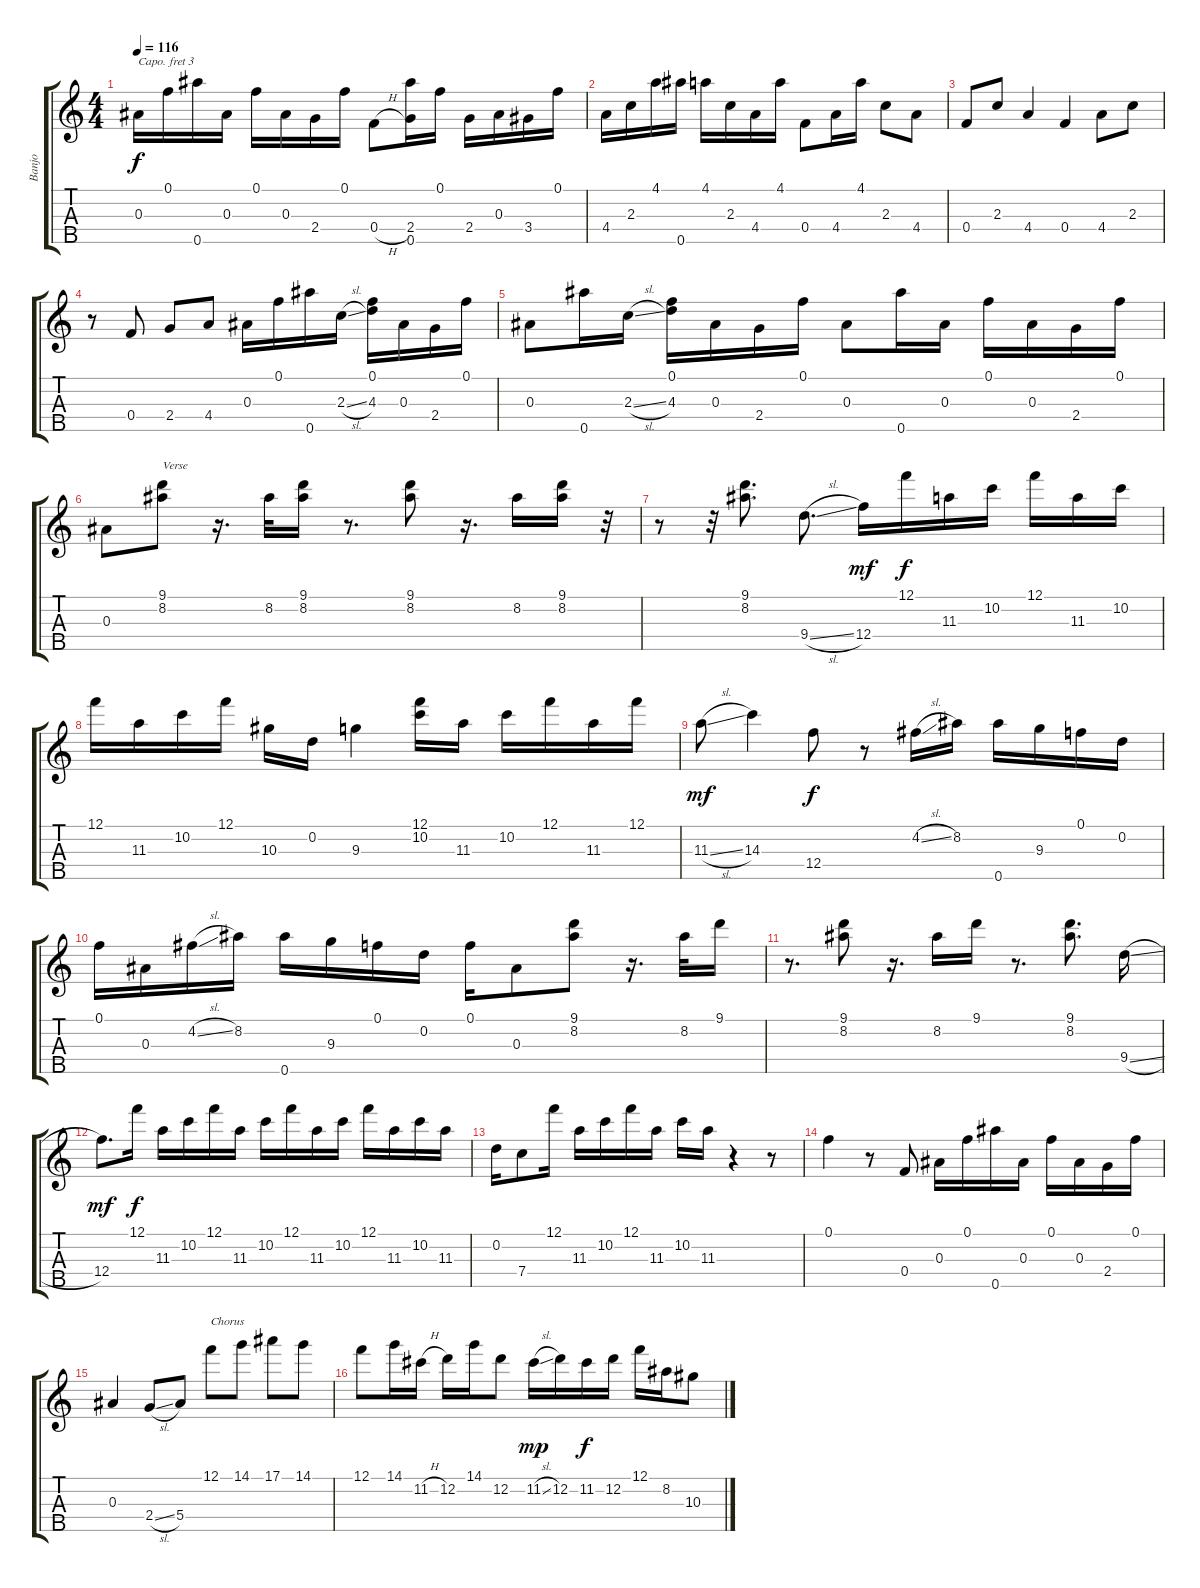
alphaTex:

\track ("Banjo" "Banjo") {instrument banjo}
\staff {score tabs}
\capo 3
\tuning (D4 B3 G3 D3 G4) {hide}
\displaytranspose 12
\ts (4 4)
\tempo 116
\clef g2
\ks c
0.3.16{dy f} 0.1.16 0.5.16 0.3.16 0.1.16 0.3.16 2.4.16 0.1.16 0.4{h}.8 (2.4 0.5).16 0.1.16 2.4.16 0.3.16 3.4.16 0.1.16 |
4.4.16 2.3.16 4.1.16 0.5.16 4.1.16 2.3.16 4.4.16 4.1.16 0.4.8 4.4.16 4.1.16 2.3.8 4.4.8 |
0.4.8 2.3.8 4.4.4 0.4.4 4.4.8 2.3.8 |
r.8 0.4.8 2.4.8 4.4.8 0.3.16 0.1.16 0.5.16 2.3{sl}.16 (0.1 4.3).16 0.3.16 2.4.16 0.1.16 |
0.3.8 0.5.16 2.3{sl}.16 (0.1 4.3).16 0.3.16 2.4.16 0.1.16 0.3.8 0.5.16 0.3.16 0.1.16 0.3.16 2.4.16 0.1.16 |
0.3.8 (9.1 8.2).8{txt "Verse"} r.16{d} 8.2.32 (9.1 8.2).16 r.8{d} (9.1 8.2).8 r.16{d} 8.2.16 (9.1 8.2).16 r.32 |
r.8 r.32 (9.1 8.2).8{d} 9.4{sl}.8{d} 12.4.16{dy mf} 12.1.16{dy f} 11.3.16 10.2.16 12.1.16 11.3.16 10.2.16 |
12.1.16 11.3.16 10.2.16 12.1.16 10.3.16 0.2.16 9.3.4 (12.1 10.2).16 11.3.16 10.2.16 12.1.16 11.3.16 12.1.16 |
11.3{sl}.8{dy mf} 14.3.4 12.4.8{dy f} r.8 4.2{sl}.16 8.2.16 0.5.16 9.3.16 0.1.16 0.2.16 |
0.1.16 0.3.16 4.2{sl}.16 8.2.16 0.5.16 9.3.16 0.1.16 0.2.16 0.1.16 0.3.8 (9.1 8.2).8 r.16{d} 8.2.32 9.1.16 |
r.8{d} (9.1 8.2).8 r.16{d} 8.2.16 9.1.16 r.8{d} (9.1 8.2).8{d} 9.4{sl}.16 |
12.4.8{d dy mf} 12.1.16{dy f} 11.3.16 10.2.16 12.1.16 11.3.16 10.2.16 12.1.16 11.3.16 10.2.16 12.1.16 11.3.16 10.2.16 11.3.16 |
0.2.16 7.4.8 12.1.16 11.3.16 10.2.16 12.1.16 11.3.16 10.2.16 11.3.16 r.4 r.8 |
0.1.4 r.8 0.4.8 0.3.16 0.1.16 0.5.16 0.3.16 0.1.16 0.3.16 2.4.16 0.1.16 |
0.3.4 2.4{sl}.8 5.4.8 12.1.8{txt "Chorus"} 14.1.8 17.1.8 14.1.8 |
12.1.8 14.1.16 11.2{h}.16 12.2.16 14.1.16 12.2.8 11.2{sl}.16{dy mp} 12.2.16 11.2.16{dy f} 12.2.16 12.1.16 8.2.16 10.3{sl}.8
